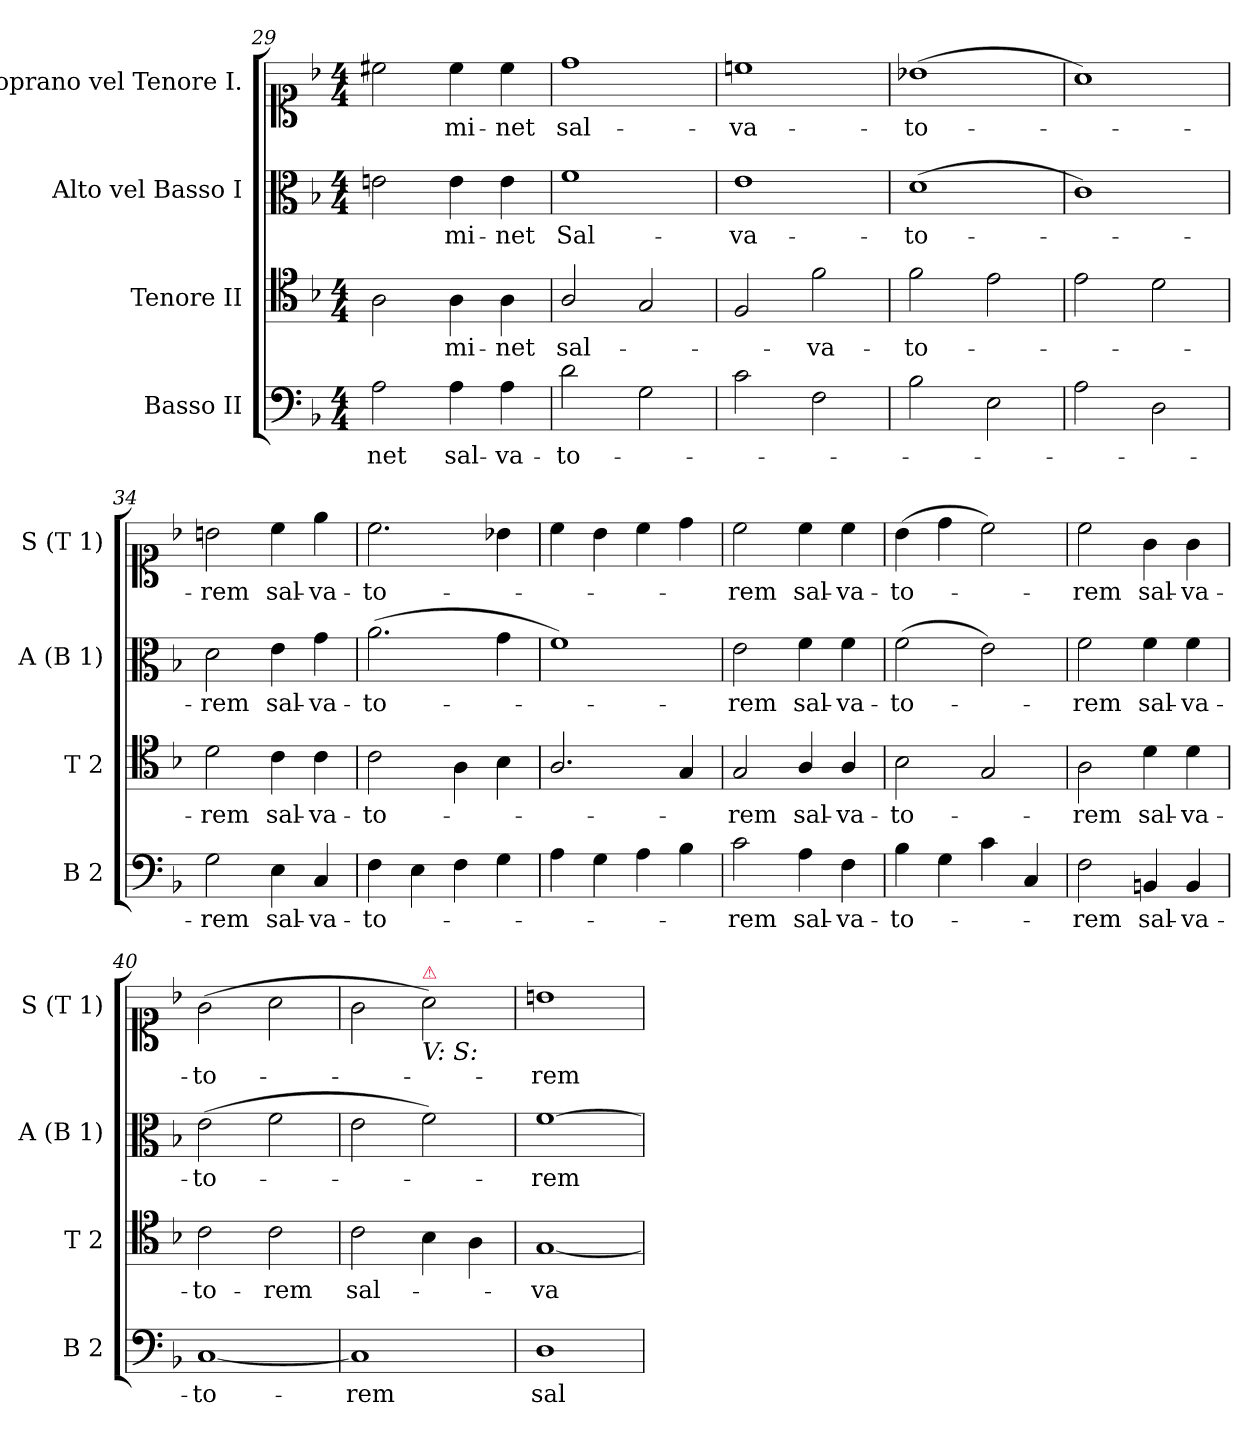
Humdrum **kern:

**kern	**text	**kern	**text	**kern	**text	**kern	**text
*part4	*part4	*part3	*part3	*part2	*part2	*part1	*part1
*staff4	*staff4	*staff3	*staff3	*staff2	*staff2	*staff1	*staff1
*I"Basso II	*	*I"Tenore II	*	*I"Alto vel Basso I	*	*I"Soprano vel Tenore I.	*
*I'B 2	*	*I'T 2	*	*I'A (B 1)	*	*I'S (T 1)	*
*clefF4	*	*clefC4	*	*clefC3	*	*clefC1	*
*k[b-]	*	*k[b-]	*	*k[b-]	*	*k[b-]	*
*F:	*	*F:	*	*F:	*	*F:	*
*M4/4	*	*M4/4	*	*M4/4	*	*M4/4	*
=29	=29	=29	=29	=29	=29	=29	=29
2A\	-net	2A\	.	2en\	.	2cc#X\	.
4A\	sal-	4A\	-mi-	4e\	-mi-	4cc#\	-mi-
4A\	-va-	4A\	-net	4e\	-net	4cc#\	-net
=30	=30	=30	=30	=30	=30	=30	=30
2d\	-to-	2A/	sal-	1f	Sal-	1dd	sal-
2G\	.	2G/	.	.	.	.	.
=31	=31	=31	=31	=31	=31	=31	=31
2c\	.	2F/	.	1e	-va-	1ccn	-va-
2F\	.	2f\	-va-	.	.	.	.
=32	=32	=32	=32	=32	=32	=32	=32
2B-\	.	2f\	-to-	(>1d	-to-	(>1b-X	-to-
2E\	.	2e\	.	.	.	.	.
=33	=33	=33	=33	=33	=33	=33	=33
2A\	.	2e\	.	1c)	.	1a)	.
2D\	.	2d\	.	.	.	.	.
=34	=34	=34	=34	=34	=34	=34	=34
2G\	-rem	2d\	-rem	2d\	-rem	2bn\	-rem
4E\	sal-	4c\	sal-	4e\	sal-	4cc\	sal-
4C/	-va-	4c\	-va-	4g\	-va-	4ee\	-va-
=35	=35	=35	=35	=35	=35	=35	=35
4F\	-to-	2c\	-to-	(>2.a\	-to-	2.cc\	-to-
4E\	.	.	.	.	.	.	.
4F\	.	4A\	.	.	.	.	.
4G\	.	4B-\	.	4g\	.	4b-X\	.
=36	=36	=36	=36	=36	=36	=36	=36
4A\	.	2.A/	.	1f)	.	4cc\	.
4G\	.	.	.	.	.	4b-\	.
4A\	.	.	.	.	.	4cc\	.
4B-\	.	4G/	.	.	.	4dd\	.
=37	=37	=37	=37	=37	=37	=37	=37
2c\	-rem	2G/	-rem	2e\	-rem	2cc\	-rem
4A\	sal-	4A/	sal-	4f\	sal-	4cc\	sal-
4F\	-va-	4A/	-va-	4f\	-va-	4cc\	-va-
=38	=38	=38	=38	=38	=38	=38	=38
4B-\	-to-	2B-\	-to-	(>2f\	-to-	(>4b-\	-to-
4G\	.	.	.	.	.	4dd\	.
4c\	.	2G/	.	2e\)	.	2cc\)	.
4C/	.	.	.	.	.	.	.
=39	=39	=39	=39	=39	=39	=39	=39
2F\	-rem	2A\	-rem	2f\	-rem	2cc\	-rem
4BBn/	sal-	4d\	sal-	4f\	sal-	4g\	sal-
4BB/	-va-	4d\	-va-	4f\	-va-	4g\	-va-
=40	=40	=40	=40	=40	=40	=40	=40
[1C	-to-	2c\	-to-	(>2e\	-to-	(>2g\	-to-
.	.	2c\	-rem	2f\	.	2a\	.
=41	=41	=41	=41	=41	=41	=41	=41
1C]	rem	2c\	sal-	2e\	.	2g\	.
!	!	!	!	!	!	!LO:TX:a:color=crimson:t=⚠	!
!	!	!	!	!	!	!LO:TX:b:i:t=V&colon; S&colon;	!
.	.	4B-\	.	2f\)	.	2a\)	.
.	.	4A\	.	.	.	.	.
=42	=42	=42	=42	=42	=42	=42	=42
1D	sal-	[1G	-va-	[1f	-rem	1bn	-rem
=	=	=	=	=	=	=	=
*-	*-	*-	*-	*-	*-	*-	*-
